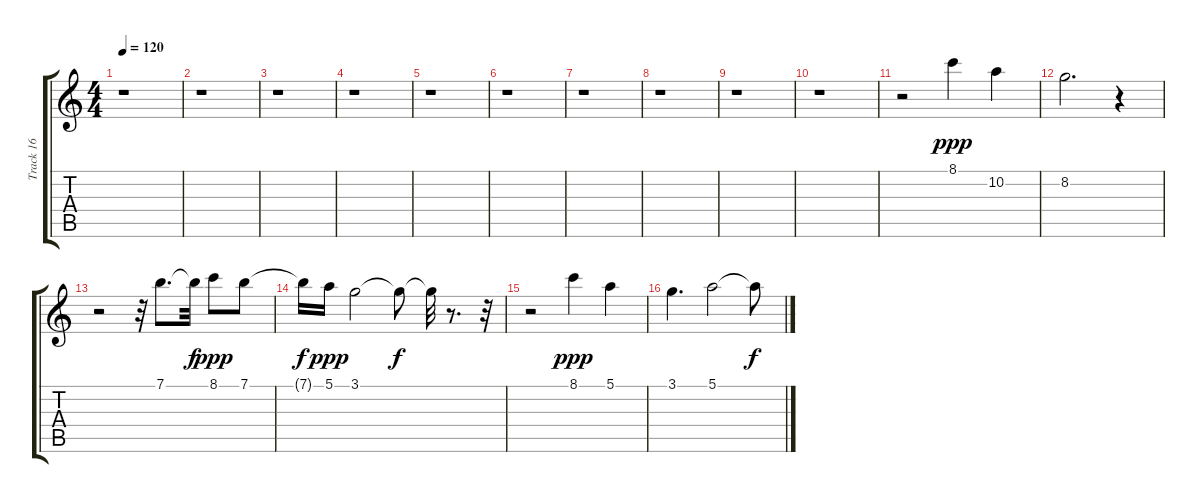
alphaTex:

\track ("Track 16" "Track 16") {instrument acousticguitarsteel}
\staff {score tabs}
\tuning (E4 B3 G3 D3 A2 E2) {hide}
\ts (4 4)
\tempo 120
\clef g2
\ks c
r.1{dy ppp} |
r.1 |
r.1 |
r.1 |
r.1 |
r.1 |
r.1 |
r.1 |
r.1 |
r.1 |
r.2 8.1.4 10.2.4 |
8.2.2{d} r.4 |
r.2 r.32 7.1.8{d} 7.1{t}.32{dy f} 8.1.8{dy ppp} 7.1.8 |
7.1{t}.16{dy f} 5.1.16{dy ppp} 3.1.2 3.1{t}.8{dy f} 3.1{t}.32 r.8{d} r.32 |
r.2 8.1.4{dy ppp} 5.1.4 |
3.1.4{d} 5.1.2 5.1{t}.8{dy f}
